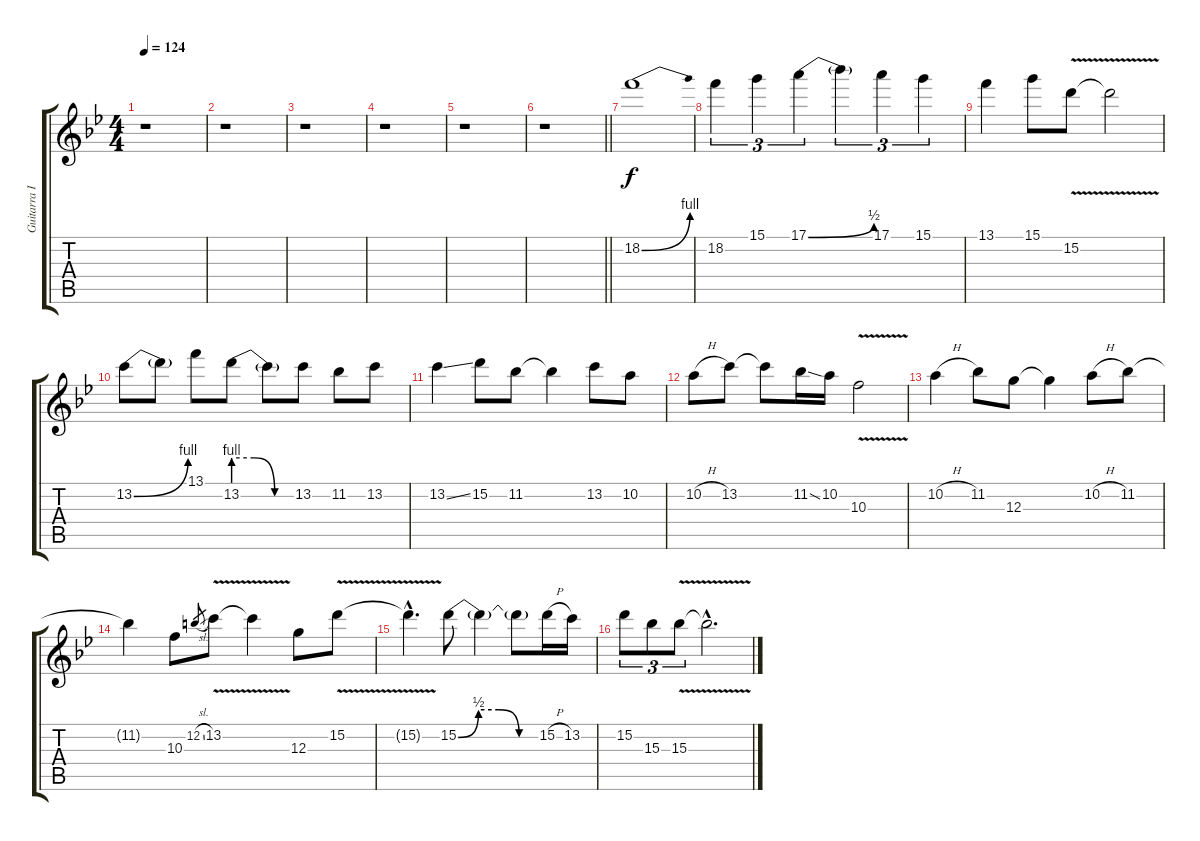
\track ("Guitarra I" "Guitarra I") {instrument acousticguitarnylon}
\staff {score tabs}
\tuning (E4 B3 G3 D3 A2 E2) {hide}
\ts (4 4)
\tempo 124
\clef g2
\ks bb
r.1{dy f} |
r.1 |
r.1 |
r.1 |
r.1 |
\barLineRight lightlight
r.1 |
18.2{be (bend 0 0 60 4)}.1{volume 11 instrument overdrivenguitar} |
18.2.4{tu (3 2)} 15.1.4{tu (3 2)} 17.1{be (bend 0 0 60 2)}.4{tu (3 2)} 17.1{t}.4{tu (3 2)} 17.1.4{tu (3 2)} 15.1.4{tu (3 2)} |
13.1.4 15.1.8 15.2{v}.8 15.2{t}.2 |
13.2{be (bend 0 0 60 4)}.8 13.2{t}.8 13.1.8 13.2{be (custom 0 4 20 4 40 0 60 0)}.8 13.2{t}.8 13.2.8 11.2.8 13.2.8 |
13.2{ss}.4 15.2.8 11.2.8 11.2{t}.4 13.2.8 10.2.8 |
10.2{h}.8 13.2.8 13.2{t}.8 11.2{ss}.16 10.2.16 10.3{v}.2 |
10.2{h}.4 11.2.8 12.3.8 12.3{t}.4 10.2{h}.8 11.2.8 |
11.2{t}.4 10.3.8 12.2{sl}.8{gr} 13.2{v}.8 13.2{t}.4 12.3.8 15.2{v}.8 |
15.2{hac t}.4{d} 15.2{be (custom 0 0 15 2 30 2 45 0 60 0)}.8 15.2{t}.4 15.2{t}.8 15.2{h}.16 13.2.16 |
15.2.8{tu (3 2)} 15.3.8{tu (3 2)} 15.3{v}.8{tu (3 2)} 15.3{hac t}.2{d}
